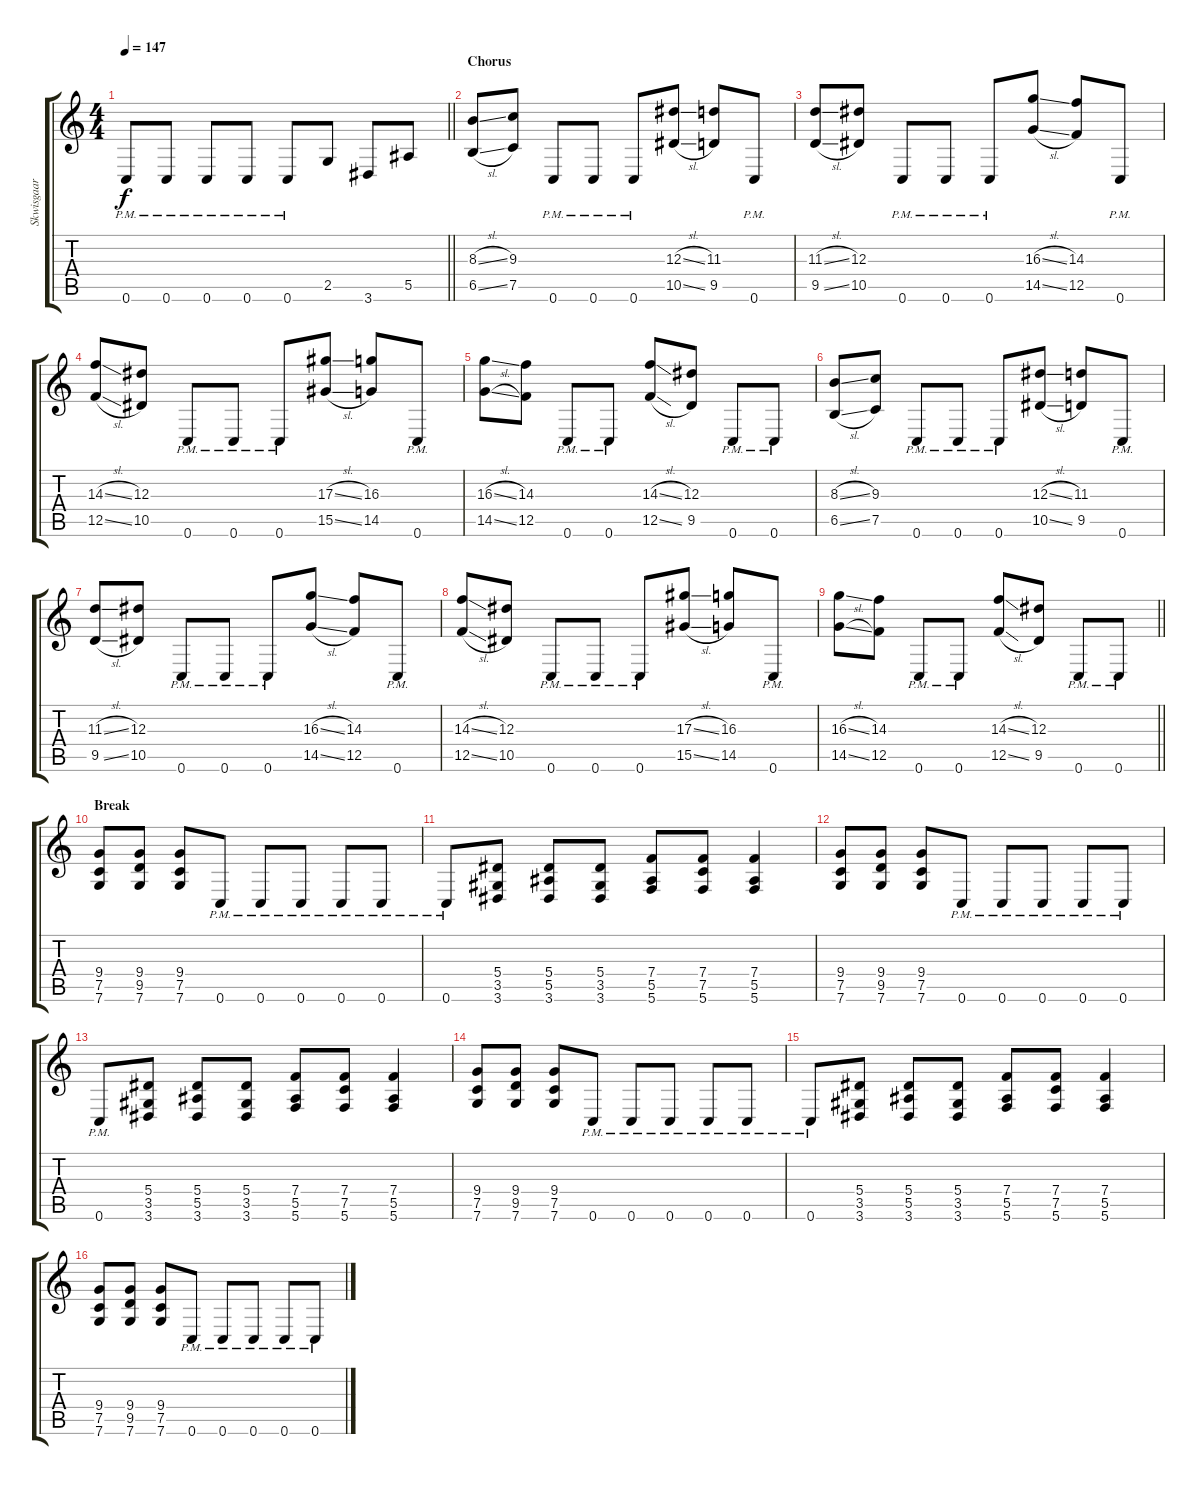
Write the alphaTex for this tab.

\track ("Skwisgaar Skwigelf (Lead Guitar 1)" "Skwisgaar ") {instrument distortionguitar}
\staff {score tabs}
\tuning (C4 G3 Eb3 Bb2 F2 C2) {hide}
\ts (4 4)
\tempo 147
\clef g2
\barLineRight lightlight
\ks c
0.6{pm}.8{dy f} 0.6{pm}.8 0.6{pm}.8 0.6{pm}.8 0.6{pm}.8 2.5.8 3.6.8 5.5.8 |
\section ("" "Chorus")
(8.3{sl} 6.5{sl}).8 (9.3 7.5).8 0.6{pm}.8 0.6{pm}.8 0.6{pm}.8 (12.3{sl} 10.5{sl}).8 (11.3 9.5).8 0.6{pm}.8 |
(11.3{sl} 9.5{sl}).8 (12.3 10.5).8 0.6{pm}.8 0.6{pm}.8 0.6{pm}.8 (16.3{sl} 14.5{sl}).8 (14.3 12.5).8 0.6{pm}.8 |
(14.3{sl} 12.5{sl}).8 (12.3 10.5).8 0.6{pm}.8 0.6{pm}.8 0.6{pm}.8 (17.3{sl} 15.5{sl}).8 (16.3 14.5).8 0.6{pm}.8 |
(16.3{sl} 14.5{sl}).8 (14.3 12.5).8 0.6{pm}.8 0.6{pm}.8 (14.3{sl} 12.5{sl}).8 (12.3 9.5).8 0.6{pm}.8 0.6{pm}.8 |
(8.3{sl} 6.5{sl}).8 (9.3 7.5).8 0.6{pm}.8 0.6{pm}.8 0.6{pm}.8 (12.3{sl} 10.5{sl}).8 (11.3 9.5).8 0.6{pm}.8 |
(11.3{sl} 9.5{sl}).8 (12.3 10.5).8 0.6{pm}.8 0.6{pm}.8 0.6{pm}.8 (16.3{sl} 14.5{sl}).8 (14.3 12.5).8 0.6{pm}.8 |
(14.3{sl} 12.5{sl}).8 (12.3 10.5).8 0.6{pm}.8 0.6{pm}.8 0.6{pm}.8 (17.3{sl} 15.5{sl}).8 (16.3 14.5).8 0.6{pm}.8 |
\barLineRight lightlight
(16.3{sl} 14.5{sl}).8 (14.3 12.5).8 0.6{pm}.8 0.6{pm}.8 (14.3{sl} 12.5{sl}).8 (12.3 9.5).8 0.6{pm}.8 0.6{pm}.8 |
\section ("" "Break")
(9.4 7.5 7.6).8 (9.4 9.5 7.6).8 (9.4 7.5 7.6).8 0.6{pm}.8 0.6{pm}.8 0.6{pm}.8 0.6{pm}.8 0.6{pm}.8 |
0.6{pm}.8 (5.4 3.5 3.6).8 (5.4 5.5 3.6).8 (5.4 3.5 3.6).8 (7.4 5.5 5.6).8 (7.4 7.5 5.6).8 (7.4 5.5 5.6).4 |
(9.4 7.5 7.6).8 (9.4 9.5 7.6).8 (9.4 7.5 7.6).8 0.6{pm}.8 0.6{pm}.8 0.6{pm}.8 0.6{pm}.8 0.6{pm}.8 |
0.6{pm}.8 (5.4 3.5 3.6).8 (5.4 5.5 3.6).8 (5.4 3.5 3.6).8 (7.4 5.5 5.6).8 (7.4 7.5 5.6).8 (7.4 5.5 5.6).4 |
(9.4 7.5 7.6).8 (9.4 9.5 7.6).8 (9.4 7.5 7.6).8 0.6{pm}.8 0.6{pm}.8 0.6{pm}.8 0.6{pm}.8 0.6{pm}.8 |
0.6{pm}.8 (5.4 3.5 3.6).8 (5.4 5.5 3.6).8 (5.4 3.5 3.6).8 (7.4 5.5 5.6).8 (7.4 7.5 5.6).8 (7.4 5.5 5.6).4 |
(9.4 7.5 7.6).8 (9.4 9.5 7.6).8 (9.4 7.5 7.6).8 0.6{pm}.8 0.6{pm}.8 0.6{pm}.8 0.6{pm}.8 0.6{pm}.8
